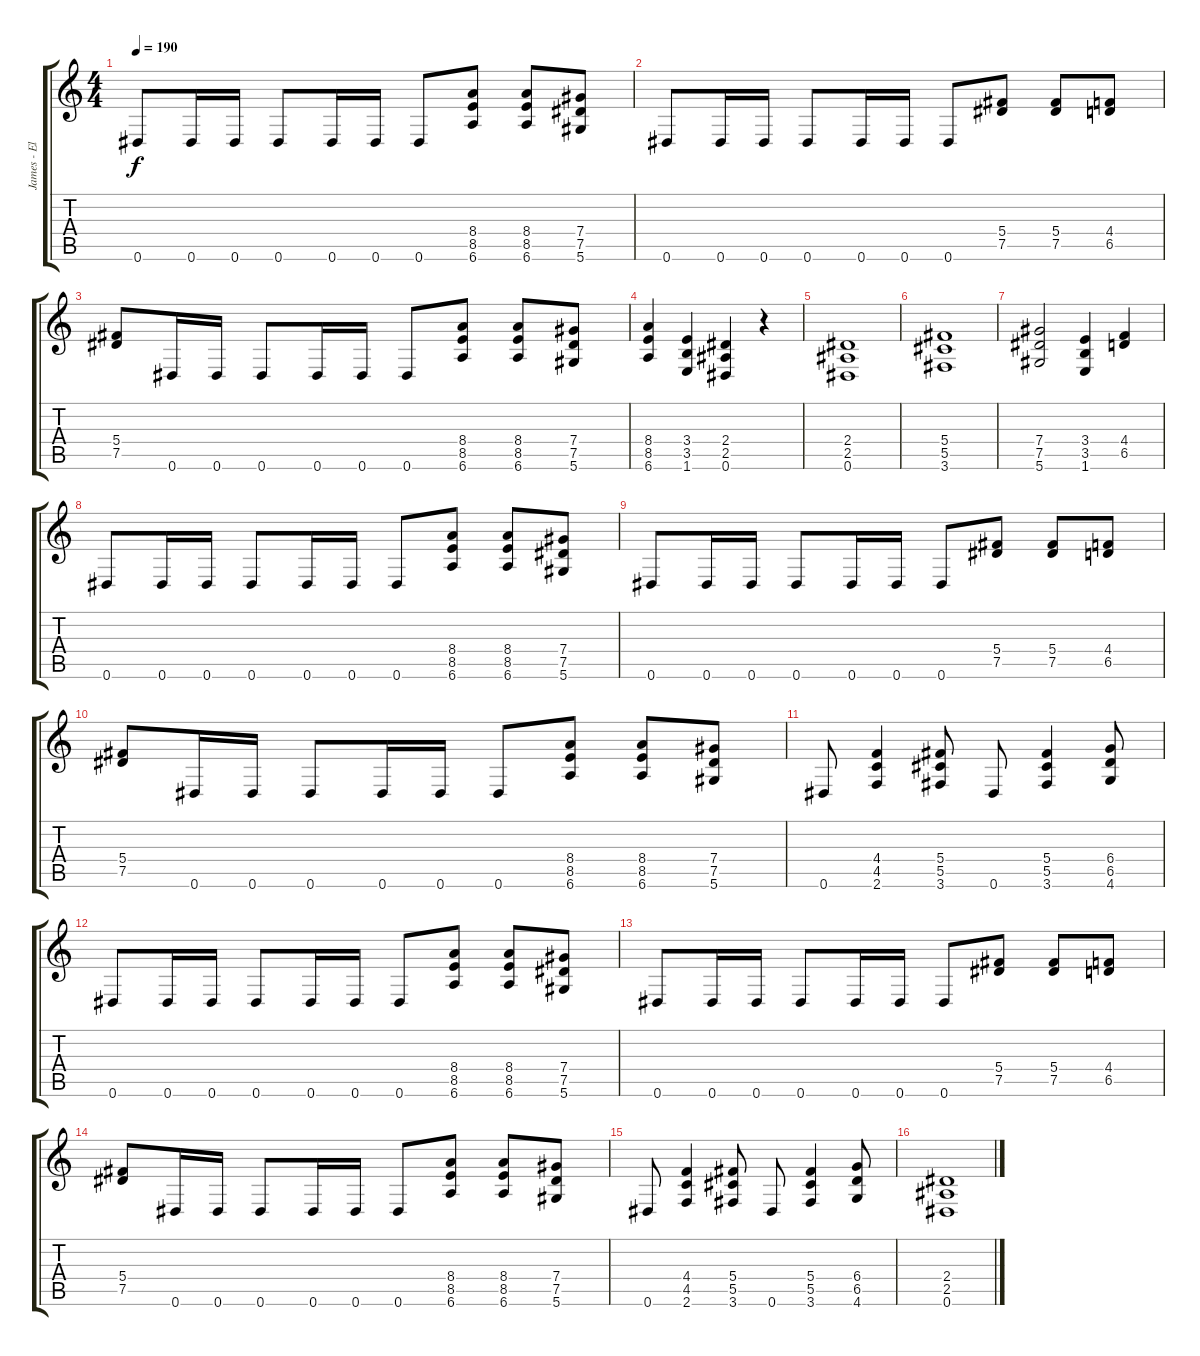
\track ("James - Electric Guitar " "James - El") {instrument distortionguitar}
\staff {score tabs}
\tuning (Eb4 Bb3 Gb3 Db3 Ab2 Eb2) {hide}
\ts (4 4)
\tempo 190
\clef g2
\ks c
0.6.8{dy f} 0.6.16 0.6.16 0.6.8 0.6.16 0.6.16 0.6.8 (8.4 8.5 6.6).8 (8.4 8.5 6.6).8 (7.4 7.5 5.6).8 |
0.6.8 0.6.16 0.6.16 0.6.8 0.6.16 0.6.16 0.6.8 (5.4 7.5).8 (5.4 7.5).8 (4.4 6.5).8 |
(5.4 7.5).8 0.6.16 0.6.16 0.6.8 0.6.16 0.6.16 0.6.8 (8.4 8.5 6.6).8 (8.4 8.5 6.6).8 (7.4 7.5 5.6).8 |
(8.4 8.5 6.6).4 (3.4 3.5 1.6).4 (2.4 2.5 0.6).4 r.4 |
(2.4 2.5 0.6).1 |
(5.4 5.5 3.6).1 |
(7.4 7.5 5.6).2 (3.4 3.5 1.6).4 (4.4 6.5).4 |
0.6.8 0.6.16 0.6.16 0.6.8 0.6.16 0.6.16 0.6.8 (8.4 8.5 6.6).8 (8.4 8.5 6.6).8 (7.4 7.5 5.6).8 |
0.6.8 0.6.16 0.6.16 0.6.8 0.6.16 0.6.16 0.6.8 (5.4 7.5).8 (5.4 7.5).8 (4.4 6.5).8 |
(5.4 7.5).8 0.6.16 0.6.16 0.6.8 0.6.16 0.6.16 0.6.8 (8.4 8.5 6.6).8 (8.4 8.5 6.6).8 (7.4 7.5 5.6).8 |
0.6.8 (4.4 4.5 2.6).4 (5.4 5.5 3.6).8 0.6.8 (5.4 5.5 3.6).4 (6.4 6.5 4.6).8 |
0.6.8 0.6.16 0.6.16 0.6.8 0.6.16 0.6.16 0.6.8 (8.4 8.5 6.6).8 (8.4 8.5 6.6).8 (7.4 7.5 5.6).8 |
0.6.8 0.6.16 0.6.16 0.6.8 0.6.16 0.6.16 0.6.8 (5.4 7.5).8 (5.4 7.5).8 (4.4 6.5).8 |
(5.4 7.5).8 0.6.16 0.6.16 0.6.8 0.6.16 0.6.16 0.6.8 (8.4 8.5 6.6).8 (8.4 8.5 6.6).8 (7.4 7.5 5.6).8 |
0.6.8 (4.4 4.5 2.6).4 (5.4 5.5 3.6).8 0.6.8 (5.4 5.5 3.6).4 (6.4 6.5 4.6).8 |
(2.4 2.5 0.6).1
